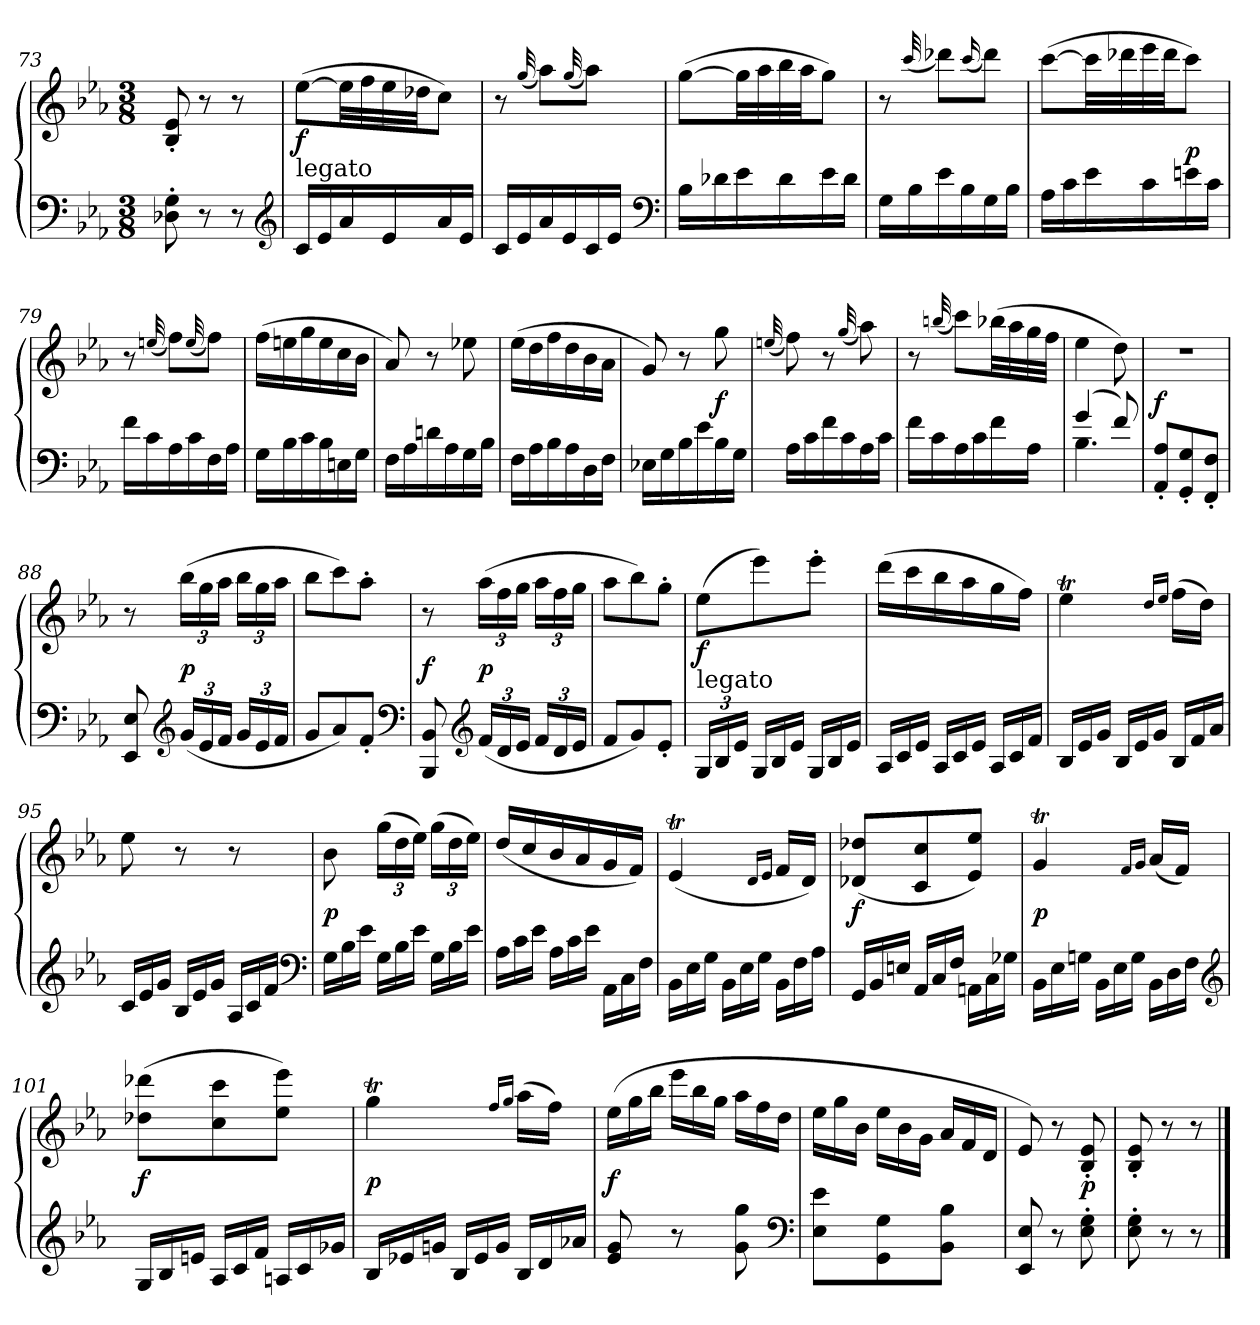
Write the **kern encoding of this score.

**kern	**kern	**dynam
*part1	*part1	*part1
*staff2	*staff1	*staff1/2
*clefF4	*clefG2	*
*k[b-e-a-]	*k[b-e-a-]	*
*M3/8	*M3/8	*
=73	=73	=73
8D-X' 8G'	8B-' 8e-'	.
8r	8r	.
8r	8r	.
*clefG2	*	*
=74	=74	=74
!LO:TX:t=legato	!	!
16cLL	([8ee-L	f
16e-	.	.
16a-	32ee-LL]	.
.	32ff	.
16e-	32ee-	.
.	32dd-XJJ	.
16a-	8ccJ)	.
16e-JJ	.	.
=75	=75	=75
16cLL	8r	.
16e-	.	.
.	(32qqgg	.
16a-	8aa-L)	.
16e-	.	.
.	(32qqgg	.
16c	8aa-J)	.
16e-JJ	.	.
*clefF4	*	*
=76	=76	=76
16B-LL	([8ggL	.
16d-X	.	.
16e-	32ggLL]	.
.	32aa-	.
16d-	32bb-	.
.	32aa-JJ	.
16e-	8ggJ)	.
16d-JJ	.	.
=77	=77	=77
16GLL	8r	.
16B-	.	.
.	(32qqccc	.
16e-	8ddd-XL)	.
16B-	.	.
.	(16qqccc	.
16G	8ddd-J)	.
16B-JJ	.	.
=78	=78	=78
16A-LL	([8cccL	.
16c	.	.
16e-	32cccLL]	.
.	32ddd-X	.
16c	32eee-	.
.	32ddd-JJ	.
16en	8cccJ)	p
16cJJ	.	.
=79	=79	=79
16fLL	8r	.
16c	.	.
.	(32qqeen	.
16A-	8ffL)	.
16c	.	.
.	(32qqee	.
16F	8ffJ)	.
16A-JJ	.	.
=80	=80	=80
16GLL	(16ffLL	.
16B-	16een	.
16c	16gg	.
16B-	16ee	.
16En	16cc	.
16GJJ	16b-JJ	.
=81	=81	=81
16FLL	8a-)	.
16A-	.	.
16dn	8r	.
16A-	.	.
16G	8ee-X	.
16B-JJ	.	.
=82	=82	=82
16FLL	(16ee-LL	.
16A-	16dd	.
16B-	16ff	.
16A-	16dd	.
16D	16b-	.
16FJJ	16a-JJ	.
=83	=83	=83
16E-XLL	8g)	.
16G	.	.
16B-	8r	.
16e-	.	.
16B-	8gg	f
16GJJ	.	.
=84	=84	=84
.	(32qqeen	.
16A-LL	8ff)	.
16c	.	.
16f	8r	.
16c	.	.
.	(32qqgg	.
16A-	8aa-)	.
16cJJ	.	.
=85	=85	=85
16fLL	8r	.
16c	.	.
.	(32qqbbn	.
16A-	8cccL)	.
16c	.	.
16f	(32bb-XLL	.
.	32aa-	.
16A-JJ	32gg	.
.	32ffJJJ	.
=86	=86	=86
*^	*	*
(4g	4.B-	4ee-	.
8f)	.	8dd)	.
*v	*v	*	*
=87	=87	=87
8AA-' 8A-'L	4.r	f
8GG' 8G'	.	.
8FF' 8F'J	.	.
=88	=88	=88
8EE- 8E-	8r	.
*clefG2	*	*
(24gLL	(24bb-LL	p
24e-	24gg	.
24fJJ	24aa-JJ	.
24gLL	24bb-LL	.
24e-	24gg	.
24fJJ	24aa-JJ	.
=89	=89	=89
8gL	8bb-L	.
8a-)	8ccc)	.
8f'J	8aa-'J	.
*clefF4	*	*
=90	=90	=90
8BBB- 8BB-	8r	f
*clefG2	*	*
(24fLL	(24aa-LL	p
24d	24ff	.
24e-JJ	24ggJJ	.
24fLL	24aa-LL	.
24d	24ff	.
24e-JJ	24ggJJ	.
=91	=91	=91
8fL	8aa-L	.
8g)	8bb-)	.
8e-'J	8gg'J	.
=92	=92	=92
!LO:TX:t=legato	!	!
24GLL	(8ee-L	f
24B-	.	.
24e-JJ	.	.
*Xtuplet	*	*
24GLL	8eee-)	.
24B-	.	.
24e-JJ	.	.
24GLL	8eee-'J	.
24B-	.	.
24e-JJ	.	.
=93	=93	=93
24A-LL	(16dddLL	.
24c	.	.
.	16ccc	.
24e-JJ	.	.
24A-LL	16bb-	.
24c	.	.
.	16aa-	.
24e-JJ	.	.
24A-LL	16gg	.
24c	.	.
.	16ffJJ)	.
24fJJ	.	.
=94	=94	=94
24B-LL	4ee-T	.
24e-	.	.
24gJJ	.	.
24B-LL	.	.
24e-	.	.
24gJJ	.	.
.	16qddTTTLL	.
.	16qee-JJ	.
24B-LL	(16ffLL	.
24f	.	.
.	16ddJJ)	.
24a-JJ	.	.
=95	=95	=95
24cLL	8ee-	.
24e-	.	.
24gJJ	.	.
24B-LL	8r	.
24e-	.	.
24gJJ	.	.
24A-LL	8r	.
24c	.	.
24fJJ	.	.
*clefF4	*	*
=96	=96	=96
24GLL	8b-	p
24B-	.	.
24e-JJ	.	.
24GLL	(24ggLL	.
24B-	24dd	.
24e-JJ	24ee-JJ)	.
24GLL	(24ggLL	.
24B-	24dd	.
24e-JJ	24ee-JJ)	.
=97	=97	=97
24A-LL	(16ddLL	.
24c	.	.
.	16cc	.
24e-JJ	.	.
24A-LL	16b-	.
24c	.	.
.	16a-	.
24e-JJ	.	.
24AA-\LL	16g	.
24C\	.	.
.	16fJJ)	.
24F\JJ	.	.
=98	=98	=98
24BB-LL	(4e-T	.
24E-	.	.
24GJJ	.	.
24BB-LL	.	.
24E-	.	.
24GJJ	.	.
.	16qdTTTLL	.
.	16qe-JJ	.
24BB-LL	16fLL	.
24F	.	.
.	16dJJ)	.
24A-JJ	.	.
=99	=99	=99
24GGLL	(8d-X 8dd-XL	f
24BB-	.	.
24EnJJ	.	.
24AA-LL	8c 8cc	.
24C	.	.
24FJJ	.	.
24AAnLL	8e- 8ee-J)	.
24C	.	.
24G-XJJ	.	.
=100	=100	=100
24BB-LL	4gt	p
24E-	.	.
24GnJJ	.	.
24BB-LL	.	.
24E-	.	.
24GJJ	.	.
.	16qfTTTLL	.
.	16qgJJ	.
24BB-LL	(16a-LL	.
24D	.	.
.	16fJJ)	.
24FJJ	.	.
*clefG2	*	*
=101	=101	=101
24GLL	(8dd-X 8ddd-XL	f
24B-	.	.
24enJJ	.	.
24A-LL	8cc 8ccc	.
24c	.	.
24fJJ	.	.
24AnLL	8ee- 8eee-J)	.
24c	.	.
24g-XJJ	.	.
=102	=102	=102
24B-LL	4ggt	p
24e-X	.	.
24gnJJ	.	.
24B-LL	.	.
24e-	.	.
24gJJ	.	.
.	16qffTTTLL	.
.	16qggJJ	.
24B-LL	(16aa-LL	.
24d	.	.
.	16ffJJ)	.
24a-XJJ	.	.
=103	=103	=103
*	*Xtuplet	*
8e- 8g	(>24ee-LL	f
.	24gg	.
.	24bb-JJ	.
8r	24eee-LL	.
.	24bb-	.
.	24ggJJ	.
8g 8gg	24aa-LL	.
.	24ff	.
.	24ddJJ	.
*clefF4	*	*
=104	=104	=104
8E- 8e-L	24ee-LL	.
.	24gg	.
.	24b-JJ	.
8GG 8G	24ee-LL	.
.	24b-	.
.	24gJJ	.
8BB- 8B-J	24a-LL	.
.	24f	.
.	24dJJ	.
=105	=105	=105
8EE- 8E-	8e-)	.
8r	8r	.
8E-' 8G'	8B-' 8e-'	p
=106	=106	=106
8E-' 8G'	8B-' 8e-'	.
8r	8r	.
8r	8r	.
==	==	==
*-	*-	*-
